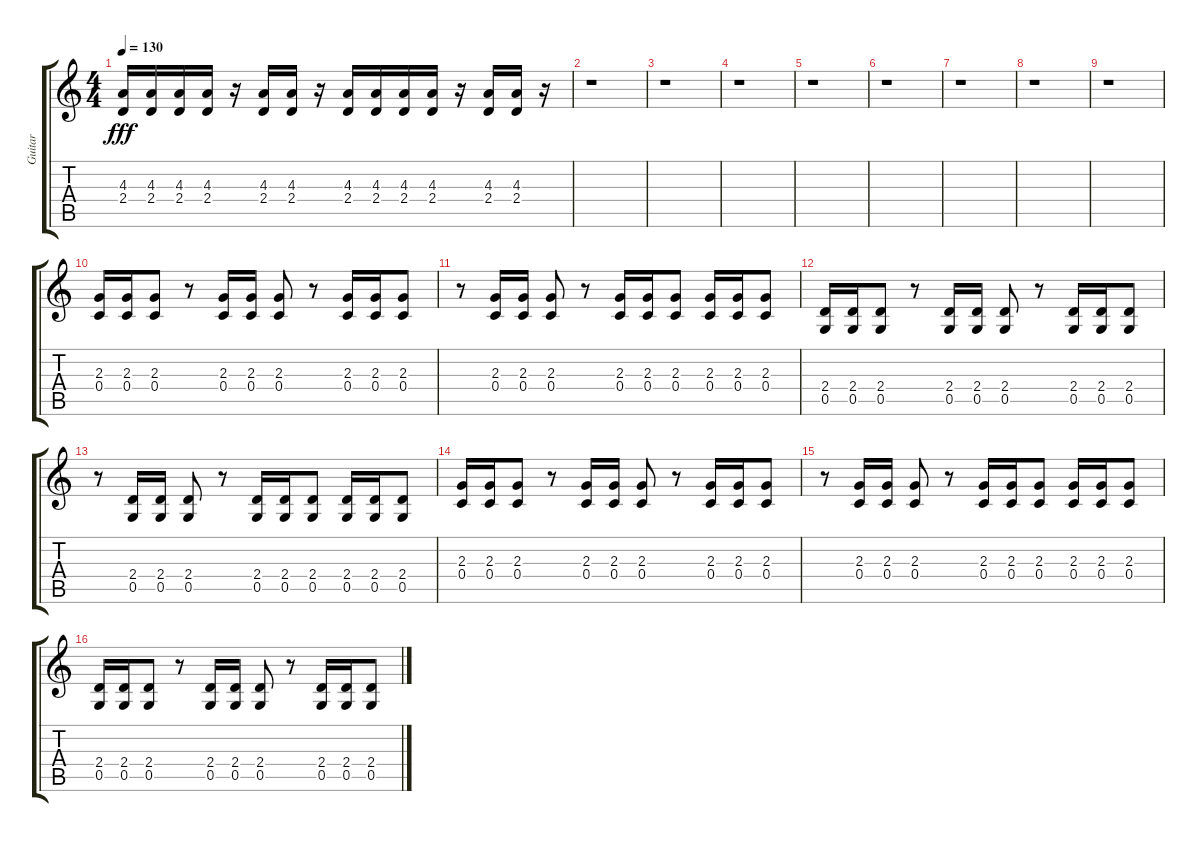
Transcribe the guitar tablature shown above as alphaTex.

\track ("Guitar" "Guitar") {instrument distortionguitar}
\staff {score tabs}
\tuning (D4 A3 F3 C3 G2 D2) {hide}
\ts (4 4)
\tempo 130
\clef g2
\ks c
(4.3 2.4).16{dy fff} (4.3 2.4).16 (4.3 2.4).16 (4.3 2.4).16 r.16 (4.3 2.4).16 (4.3 2.4).16 r.16 (4.3 2.4).16 (4.3 2.4).16 (4.3 2.4).16 (4.3 2.4).16 r.16 (4.3 2.4).16 (4.3 2.4).16 r.16 |
r.1 |
r.1 |
r.1 |
r.1 |
r.1 |
r.1 |
r.1 |
r.1 |
(2.3 0.4).16 (2.3 0.4).16 (2.3 0.4).8 r.8 (2.3 0.4).16 (2.3 0.4).16 (2.3 0.4).8 r.8 (2.3 0.4).16 (2.3 0.4).16 (2.3 0.4).8 |
r.8 (2.3 0.4).16 (2.3 0.4).16 (2.3 0.4).8 r.8 (2.3 0.4).16 (2.3 0.4).16 (2.3 0.4).8 (2.3 0.4).16 (2.3 0.4).16 (2.3 0.4).8 |
(2.4 0.5).16 (2.4 0.5).16 (2.4 0.5).8 r.8 (2.4 0.5).16 (2.4 0.5).16 (2.4 0.5).8 r.8 (2.4 0.5).16 (2.4 0.5).16 (2.4 0.5).8 |
r.8 (2.4 0.5).16 (2.4 0.5).16 (2.4 0.5).8 r.8 (2.4 0.5).16 (2.4 0.5).16 (2.4 0.5).8 (2.4 0.5).16 (2.4 0.5).16 (2.4 0.5).8 |
(2.3 0.4).16 (2.3 0.4).16 (2.3 0.4).8 r.8 (2.3 0.4).16 (2.3 0.4).16 (2.3 0.4).8 r.8 (2.3 0.4).16 (2.3 0.4).16 (2.3 0.4).8 |
r.8 (2.3 0.4).16 (2.3 0.4).16 (2.3 0.4).8 r.8 (2.3 0.4).16 (2.3 0.4).16 (2.3 0.4).8 (2.3 0.4).16 (2.3 0.4).16 (2.3 0.4).8 |
(2.4 0.5).16 (2.4 0.5).16 (2.4 0.5).8 r.8 (2.4 0.5).16 (2.4 0.5).16 (2.4 0.5).8 r.8 (2.4 0.5).16 (2.4 0.5).16 (2.4 0.5).8
